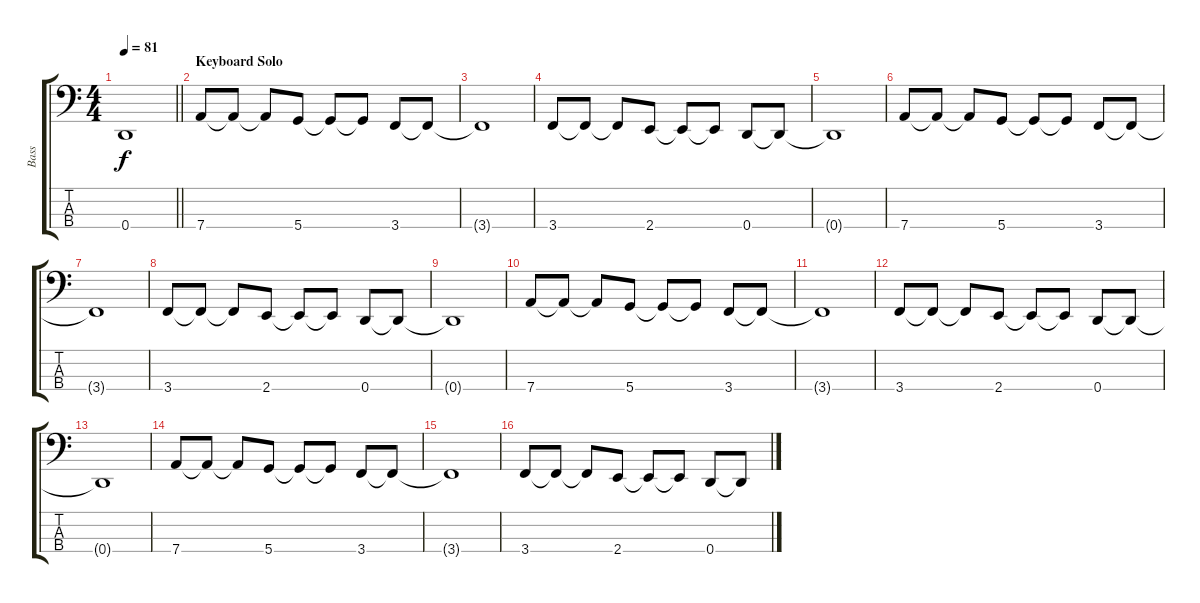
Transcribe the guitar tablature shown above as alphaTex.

\track ("Bass" "Bass") {instrument electricbassfinger}
\staff {score tabs}
\tuning (F2 C2 G1 D1) {hide}
\ts (4 4)
\tempo 81
\clef f4
\barLineRight lightlight
\ks c
0.4{t}.1{dy f} |
\section ("" "Keyboard Solo")
7.4.8 7.4{t}.8 7.4{t}.8 5.4.8 5.4{t}.8 5.4{t}.8 3.4.8 3.4{t}.8 |
3.4{t}.1 |
3.4.8 3.4{t}.8 3.4{t}.8 2.4.8 2.4{t}.8 2.4{t}.8 0.4.8 0.4{t}.8 |
0.4{t}.1 |
7.4.8 7.4{t}.8 7.4{t}.8 5.4.8 5.4{t}.8 5.4{t}.8 3.4.8 3.4{t}.8 |
3.4{t}.1 |
3.4.8 3.4{t}.8 3.4{t}.8 2.4.8 2.4{t}.8 2.4{t}.8 0.4.8 0.4{t}.8 |
0.4{t}.1 |
7.4.8 7.4{t}.8 7.4{t}.8 5.4.8 5.4{t}.8 5.4{t}.8 3.4.8 3.4{t}.8 |
3.4{t}.1 |
3.4.8 3.4{t}.8 3.4{t}.8 2.4.8 2.4{t}.8 2.4{t}.8 0.4.8 0.4{t}.8 |
0.4{t}.1 |
7.4.8 7.4{t}.8 7.4{t}.8 5.4.8 5.4{t}.8 5.4{t}.8 3.4.8 3.4{t}.8 |
3.4{t}.1 |
3.4.8 3.4{t}.8 3.4{t}.8 2.4.8 2.4{t}.8 2.4{t}.8 0.4.8 0.4{t}.8
